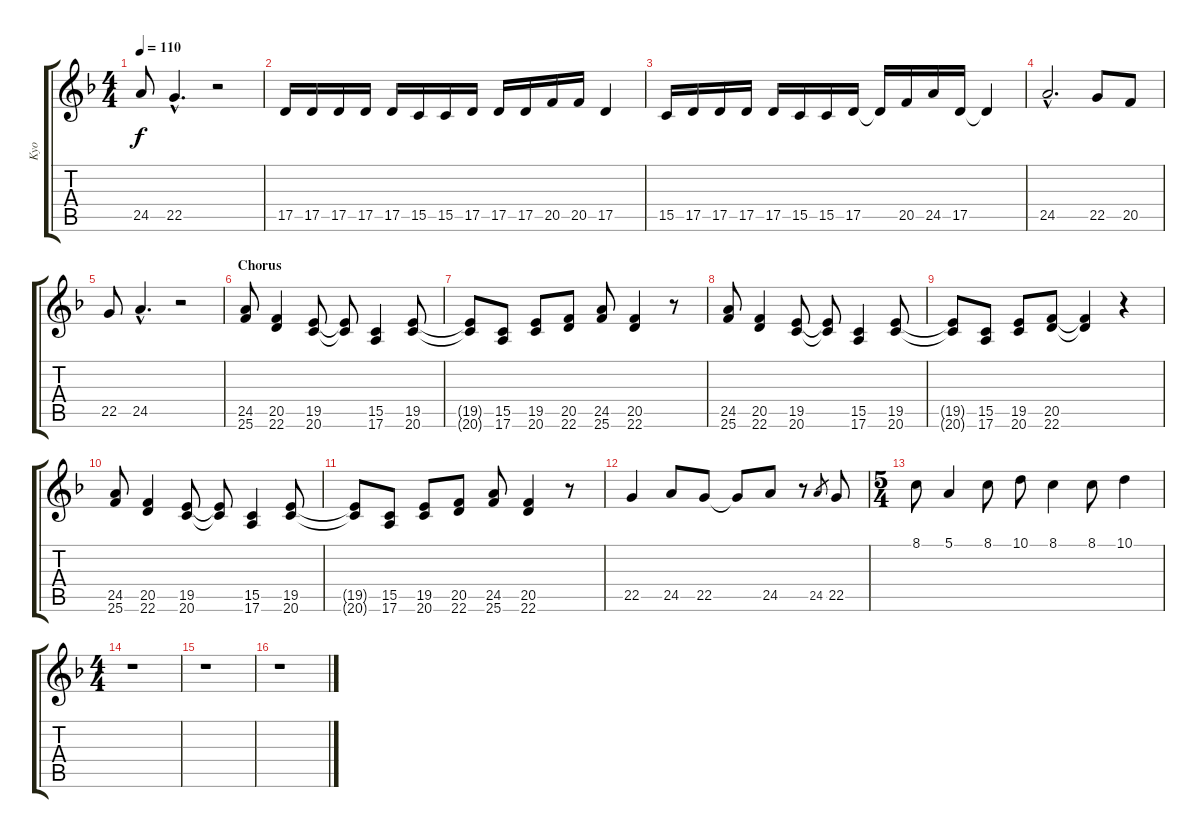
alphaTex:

\track ("Kyo" "Kyo") {instrument sopranosax}
\staff {score tabs}
\tuning (E4 B3 G3 D3 A2 E2) {hide}
\ts (4 4)
\tempo 110
\clef g2
\ks f
24.5.8{dy f} 22.5{hac}.4{d} r.2 |
17.5.16 17.5.16 17.5.16 17.5.16 17.5.16 15.5.16 15.5.16 17.5.16 17.5.16 17.5.16 20.5.16 20.5.16 17.5.4 |
15.5.16 17.5.16 17.5.16 17.5.16 17.5.16 15.5.16 15.5.16 17.5.16 17.5{t}.16 20.5.16 24.5.16 17.5.16 17.5{t}.4 |
24.5{hac}.2{d} 22.5.8 20.5.8 |
22.5.8 24.5{hac}.4{d} r.2 |
\section ("" "Chorus")
(24.5 25.6).8 (20.5 22.6).4 (19.5 20.6).8 (19.5{t} 20.6{t}).8 (15.5 17.6).4 (19.5 20.6).8 |
(19.5{t} 20.6{t}).8 (15.5 17.6).8 (19.5 20.6).8 (20.5 22.6).8 (24.5 25.6).8 (20.5 22.6).4 r.8 |
(24.5 25.6).8 (20.5 22.6).4 (19.5 20.6).8 (19.5{t} 20.6{t}).8 (15.5 17.6).4 (19.5 20.6).8 |
(19.5{t} 20.6{t}).8 (15.5 17.6).8 (19.5 20.6).8 (20.5 22.6).8 (20.5{t} 22.6{t}).4 r.4 |
(24.5 25.6).8 (20.5 22.6).4 (19.5 20.6).8 (19.5{t} 20.6{t}).8 (15.5 17.6).4 (19.5 20.6).8 |
(19.5{t} 20.6{t}).8 (15.5 17.6).8 (19.5 20.6).8 (20.5 22.6).8 (24.5 25.6).8 (20.5 22.6).4 r.8 |
22.5.4 24.5.8 22.5.8 22.5{t}.8 24.5.8 r.8 24.5.8{gr} 22.5.8 |
\ts (5 4)
8.1.8 5.1.4 8.1.8 10.1.8 8.1.4 8.1.8 10.1.4 |
\ts (4 4)
r.1 |
r.1 |
r.1
